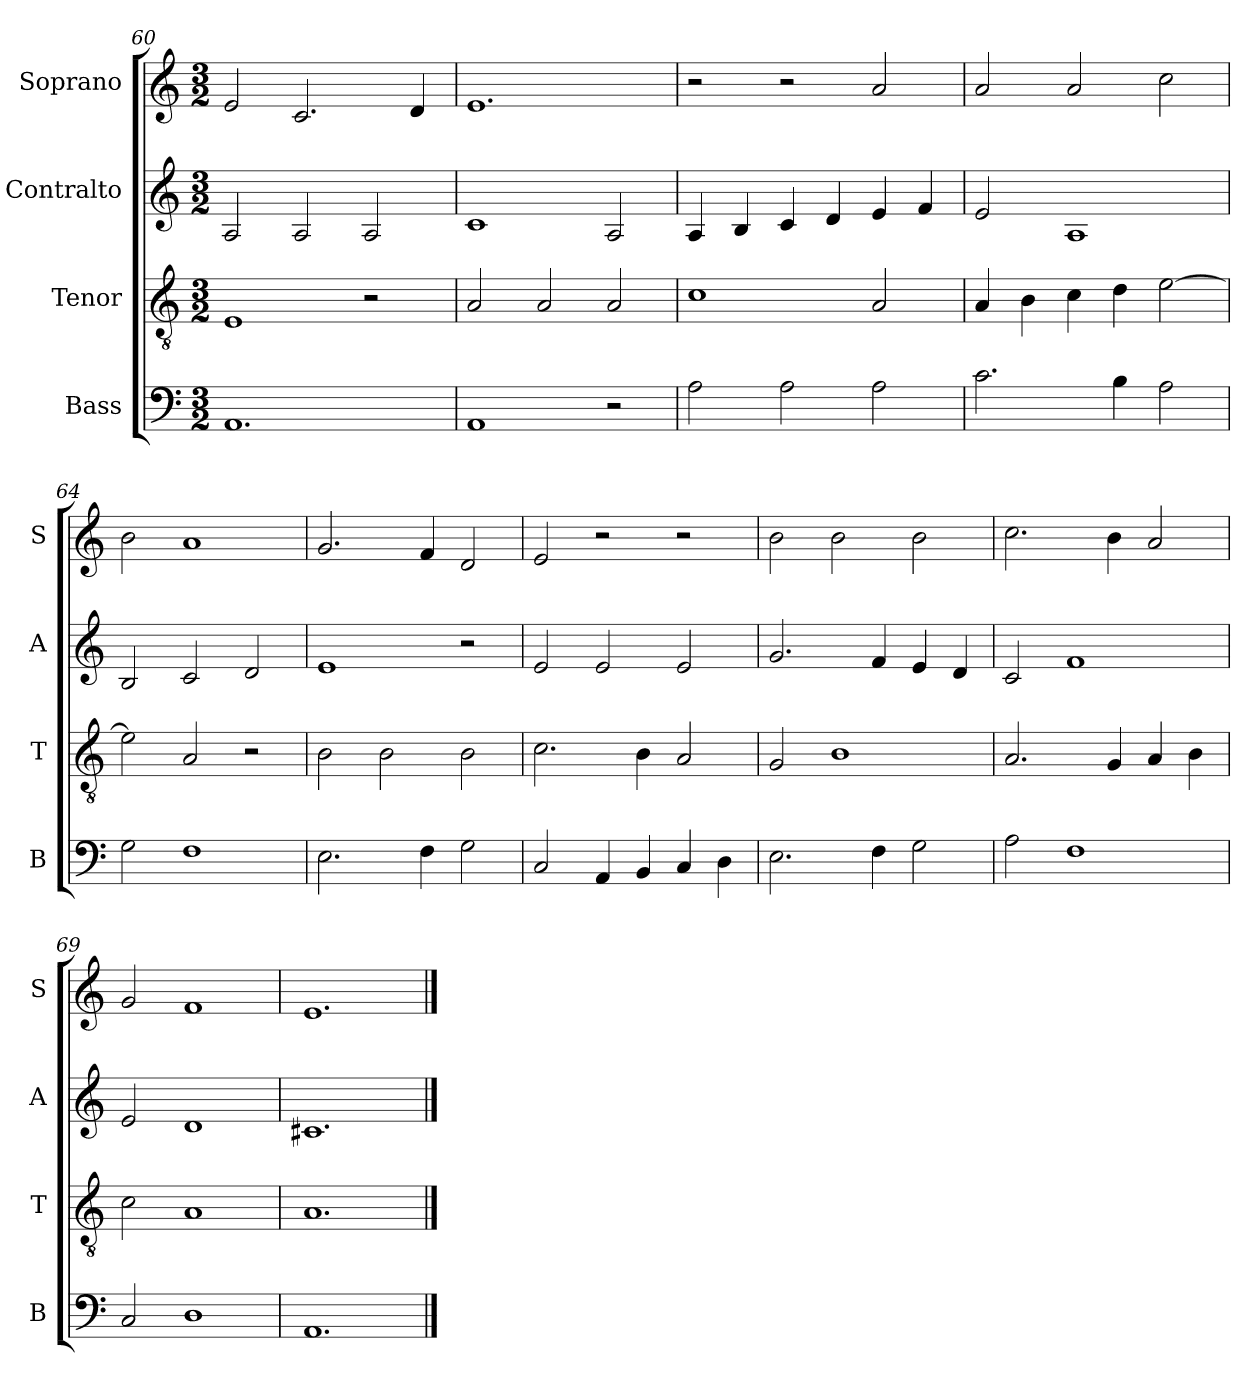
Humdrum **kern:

**kern	**kern	**kern	**kern
*part4	*part3	*part2	*part1
*staff4	*staff3	*staff2	*staff1
*I"Bass	*I"Tenor	*I"Contralto	*I"Soprano
*I'B	*I'T	*I'A	*I'S
*clefF4	*clefGv2	*clefG2	*clefG2
*k[]	*k[]	*k[]	*k[]
*A:aeo	*A:aeo	*A:aeo	*A:aeo
*M3/2	*M3/2	*M3/2	*M3/2
=60	=60	=60	=60
1.AA	1E	2A	2e
.	.	2A	2.c
.	2r	2A	.
.	.	.	4d
=61	=61	=61	=61
1AA	2A	1c	1.e
.	2A	.	.
2r	2A	2A	.
=62	=62	=62	=62
2A	1c	4A	2r
.	.	4B	.
2A	.	4c	2r
.	.	4d	.
2A	2A	4e	2a
.	.	4f	.
=63	=63	=63	=63
2.c	4A	2e	2a
.	4B	.	.
.	4c	1A	2a
4B	4d	.	.
2A	[2e	.	2cc
=64	=64	=64	=64
2G	2e]	2B	2b
1F	2A	2c	1a
.	2r	2d	.
=65	=65	=65	=65
2.E	2B	1e	2.g
.	2B	.	.
4F	.	.	4f
2G	2B	2r	2d
=66	=66	=66	=66
2C	2.c	2e	2e
4AA	.	2e	2r
4BB	4B	.	.
4C	2A	2e	2r
4D	.	.	.
=67	=67	=67	=67
2.E	2G	2.g	2b
.	1B	.	2b
4F	.	4f	.
2G	.	4e	2b
.	.	4d	.
=68	=68	=68	=68
2A	2.A	2c	2.cc
1F	.	1f	.
.	4G	.	4b
.	4A	.	2a
.	4B	.	.
=69	=69	=69	=69
2C	2c	2e	2g
1D	1A	1d	1f
=70	=70	=70	=70
1.AA	1.A	1.c#X	1.e
==	==	==	==
*-	*-	*-	*-
